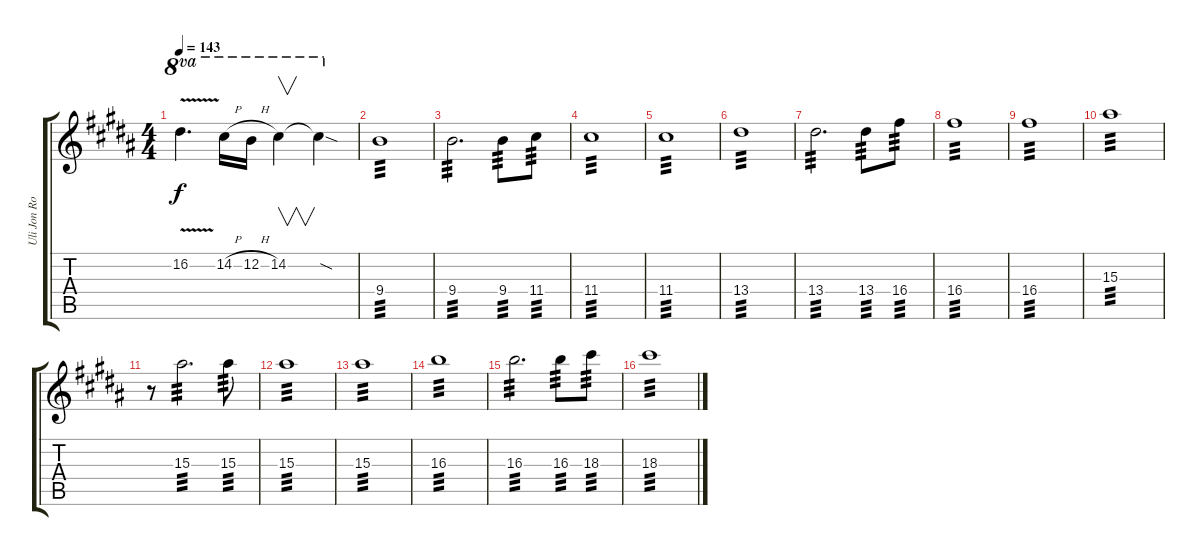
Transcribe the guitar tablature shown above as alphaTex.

\track ("Uli Jon Roth" "Uli Jon Ro") {instrument overdrivenguitar}
\staff {score tabs}
\tuning (E4 B3 G3 D3 A2 E2) {hide}
\ts (4 4)
\tempo 143
\clef g2
\ks b
16.2{v}.4{d ot 8va dy f} 14.2{h}.16{ot 8va} 12.2{h}.16{ot 8va} 14.2.4{v ot 8va} 14.2{sod t}.4{ot 8va} |
9.4.1{tp 3} |
9.4.2{d tp 3} 9.4.8{tp 3} 11.4.8{tp 3} |
11.4.1{tp 3} |
11.4.1{tp 3} |
13.4.1{tp 3} |
13.4.2{d tp 3} 13.4.8{tp 3} 16.4.8{tp 3} |
16.4.1{tp 3} |
16.4.1{tp 3} |
15.3.1{tp 3} |
r.8 15.3.2{d tp 3} 15.3.8{tp 3} |
15.3.1{tp 3} |
15.3.1{tp 3} |
16.3.1{tp 3} |
16.3.2{d tp 3} 16.3.8{tp 3} 18.3.8{tp 3} |
18.3.1{tp 3}
